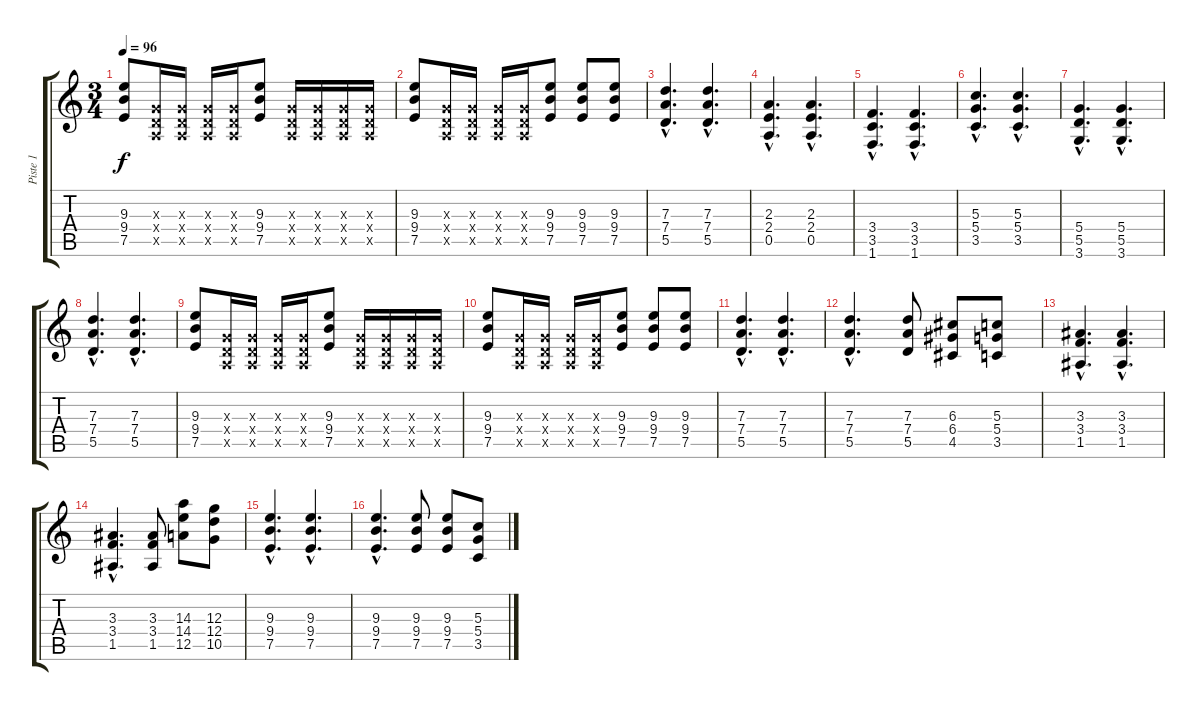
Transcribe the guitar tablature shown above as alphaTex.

\track ("Piste 1" "Piste 1") {instrument acousticguitarsteel}
\staff {score tabs}
\tuning (E4 B3 G3 D3 A2 E2) {hide}
\ts (3 4)
\tempo 96
\clef g2
\ks c
(9.3 9.4 7.5).8{dy f} (0.3{x} 0.4{x} 0.5{x}).16 (0.3{x} 0.4{x} 0.5{x}).16 (0.3{x} 0.4{x} 0.5{x}).16 (0.3{x} 0.4{x} 0.5{x}).16 (9.3 9.4 7.5).8 (0.3{x} 0.4{x} 0.5{x}).16 (0.3{x} 0.4{x} 0.5{x}).16 (0.3{x} 0.4{x} 0.5{x}).16 (0.3{x} 0.4{x} 0.5{x}).16 |
(9.3 9.4 7.5).8 (0.3{x} 0.4{x} 0.5{x}).16 (0.3{x} 0.4{x} 0.5{x}).16 (0.3{x} 0.4{x} 0.5{x}).16 (0.3{x} 0.4{x} 0.5{x}).16 (9.3 9.4 7.5).8 (9.3 9.4 7.5).8 (9.3 9.4 7.5).8 |
(7.3{hac} 7.4{hac} 5.5{hac}).4{d} (7.3{hac} 7.4{hac} 5.5{hac}).4{d} |
(2.3{hac} 2.4{hac} 0.5{hac}).4{d} (2.3{hac} 2.4{hac} 0.5{hac}).4{d} |
(3.4{hac} 3.5{hac} 1.6{hac}).4{d} (3.4{hac} 3.5{hac} 1.6{hac}).4{d} |
(5.3{hac} 5.4{hac} 3.5{hac}).4{d} (5.3{hac} 5.4{hac} 3.5{hac}).4{d} |
(5.4{hac} 5.5{hac} 3.6{hac}).4{d} (5.4{hac} 5.5{hac} 3.6{hac}).4{d} |
(7.3{hac} 7.4{hac} 5.5{hac}).4{d} (7.3{hac} 7.4{hac} 5.5{hac}).4{d} |
(9.3 9.4 7.5).8 (0.3{x} 0.4{x} 0.5{x}).16 (0.3{x} 0.4{x} 0.5{x}).16 (0.3{x} 0.4{x} 0.5{x}).16 (0.3{x} 0.4{x} 0.5{x}).16 (9.3 9.4 7.5).8 (0.3{x} 0.4{x} 0.5{x}).16 (0.3{x} 0.4{x} 0.5{x}).16 (0.3{x} 0.4{x} 0.5{x}).16 (0.3{x} 0.4{x} 0.5{x}).16 |
(9.3 9.4 7.5).8 (0.3{x} 0.4{x} 0.5{x}).16 (0.3{x} 0.4{x} 0.5{x}).16 (0.3{x} 0.4{x} 0.5{x}).16 (0.3{x} 0.4{x} 0.5{x}).16 (9.3 9.4 7.5).8 (9.3 9.4 7.5).8 (9.3 9.4 7.5).8 |
(7.3{hac} 7.4{hac} 5.5{hac}).4{d} (7.3{hac} 7.4{hac} 5.5{hac}).4{d} |
(7.3{hac} 7.4{hac} 5.5{hac}).4{d} (7.3 7.4 5.5).8 (6.3 6.4 4.5).8 (5.3 5.4 3.5).8 |
(3.3{hac} 3.4{hac} 1.5{hac}).4{d} (3.3{hac} 3.4{hac} 1.5{hac}).4{d} |
(3.3{hac} 3.4{hac} 1.5{hac}).4{d} (3.3 3.4 1.5).8 (14.3 14.4 12.5).8 (12.3 12.4 10.5).8 |
(9.3{hac} 9.4{hac} 7.5{hac}).4{d} (9.3{hac} 9.4{hac} 7.5{hac}).4{d} |
(9.3{hac} 9.4{hac} 7.5{hac}).4{d} (9.3 9.4 7.5).8 (9.3 9.4 7.5).8 (5.3 5.4 3.5).8
